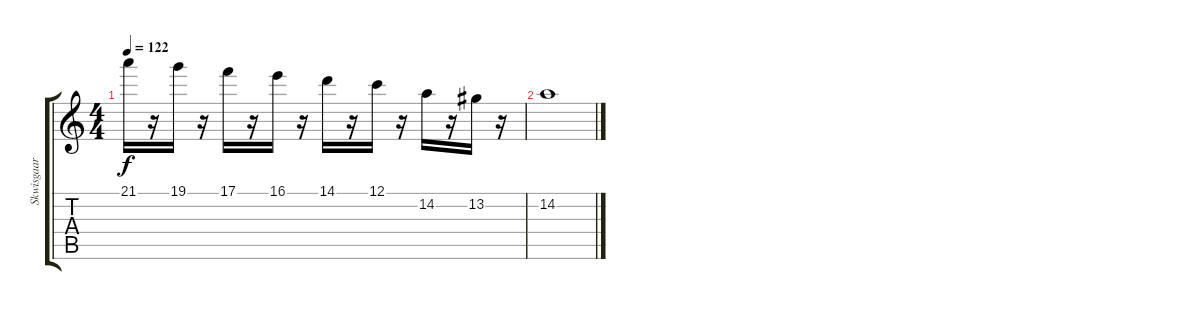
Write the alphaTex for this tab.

\track ("Skwisgaar" "Skwisgaar") {instrument distortionguitar}
\staff {score tabs}
\tuning (C4 G3 Eb3 Bb2 F2 C2) {hide}
\ts (4 4)
\tempo 122
\clef g2
\ks c
21.1.16{dy f volume 11 balance 0} r.16 19.1.16 r.16 17.1.16 r.16 16.1.16 r.16 14.1.16 r.16 12.1.16 r.16 14.2.16 r.16 13.2.16 r.16 |
14.2.1{volume 0}
